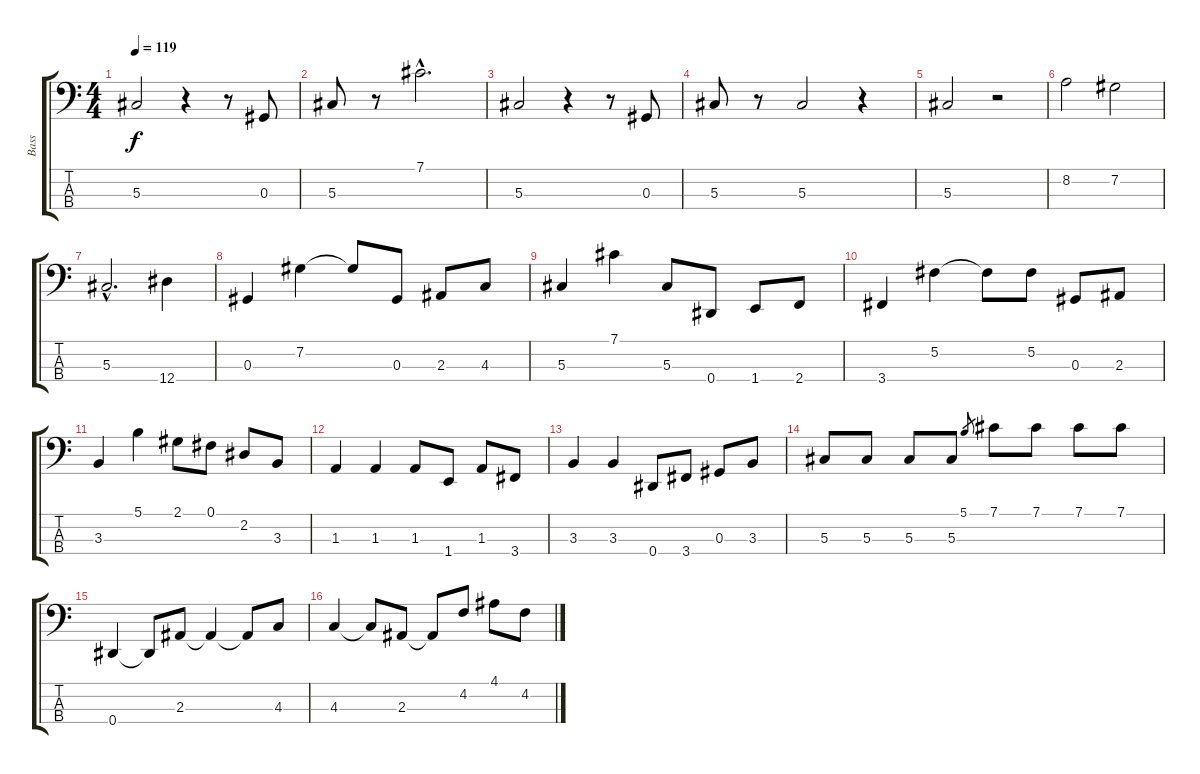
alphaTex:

\track ("Bass" "Bass") {instrument electricbasspick}
\staff {score tabs}
\tuning (Gb2 Db2 Ab1 Eb1) {hide}
\ts (4 4)
\tempo 119
\clef f4
\ks c
5.3.2{dy f} r.4 r.8 0.3.8 |
5.3.8 r.8 7.1{hac}.2{d} |
5.3.2 r.4 r.8 0.3.8 |
5.3.8 r.8 5.3.2 r.4 |
5.3.2 r.2 |
8.2.2 7.2.2 |
5.3{hac}.2{d} 12.4.4 |
0.3.4 7.2.4 7.2{t}.8 0.3.8 2.3.8 4.3.8 |
5.3.4 7.1.4 5.3.8 0.4.8 1.4.8 2.4.8 |
3.4.4 5.2.4 5.2{t}.8 5.2.8 0.3.8 2.3.8 |
3.3.4 5.1.4 2.1.8 0.1.8 2.2.8 3.3.8 |
1.3.4 1.3.4 1.3.8 1.4.8 1.3.8 3.4.8 |
3.3.4 3.3.4 0.4.8 3.4.8 0.3.8 3.3.8 |
5.3.8 5.3.8 5.3.8 5.3.8 5.1.8{gr} 7.1.8 7.1.8 7.1.8 7.1.8 |
0.4.4 0.4{t}.8 2.3.8 2.3{t}.4 2.3{t}.8 4.3.8 |
4.3.4 4.3{t}.8 2.3.8 2.3{t}.8 4.2.8 4.1.8 4.2.8
